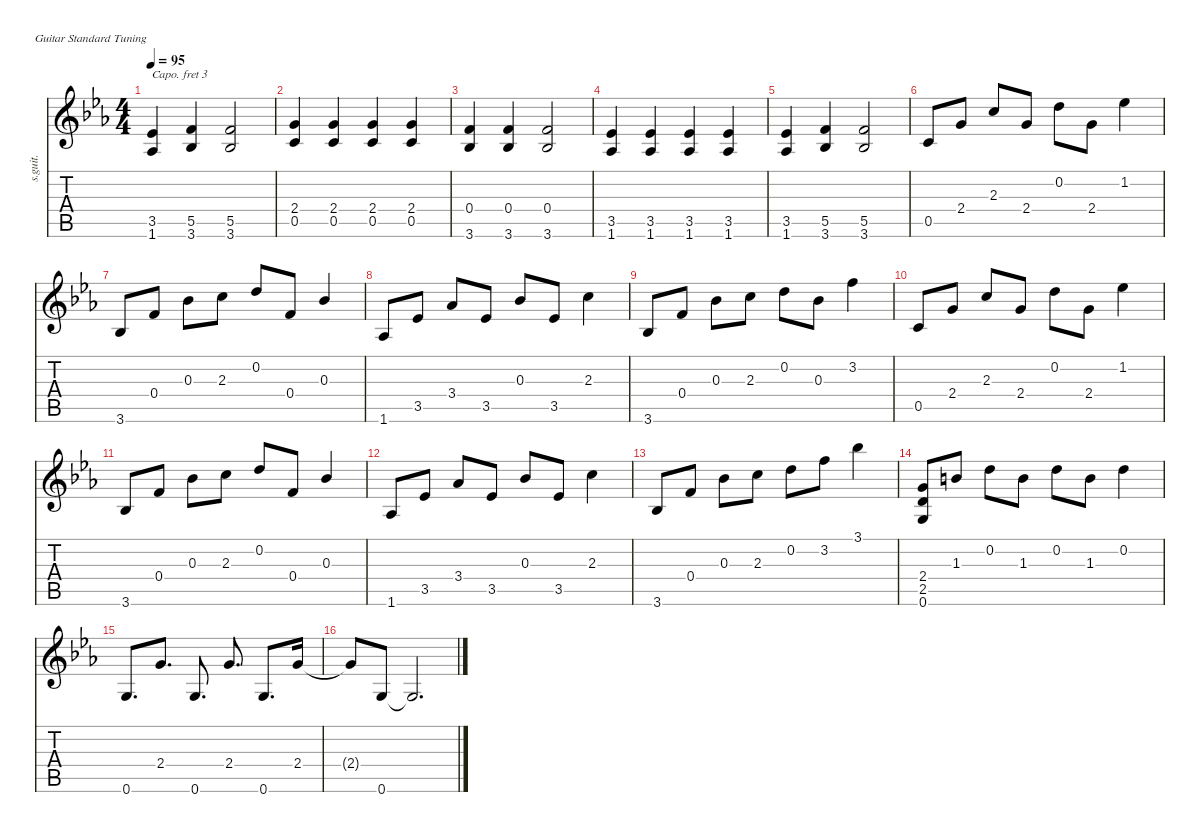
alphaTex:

\defaultSystemsLayout 4
\hideDynamics
\bracketExtendMode nobrackets
\track ("piano" "s.guit.") {defaultSystemsLayout 4 instrument acousticguitarsteel}
\staff {score tabs}
\capo 3
\tuning (E4 B3 G3 D3 A2 E2)
\ts (4 4)
\tempo 95
\clef g2
\ks eb
(1.6{acc b} 3.5{acc b}).4{dy mf beam Up} (5.5{acc forcenatural} 3.6{acc b}).4{beam Up} (5.5{acc forcenatural} 3.6{acc b}).2{beam Up} |
(2.4{acc forcenatural} 0.5{acc forcenatural}).4{beam Up} (2.4{acc forcenatural} 0.5{acc forcenatural}).4{beam Up} (2.4{acc forcenatural} 0.5{acc forcenatural}).4{beam Up} (2.4{acc forcenatural} 0.5{acc forcenatural}).4{beam Up} |
(0.4{acc forcenatural} 3.6{acc b}).4{beam Up} (0.4{acc forcenatural} 3.6{acc b}).4{beam Up} (0.4{acc forcenatural} 3.6{acc b}).2{beam Up} |
(1.6{acc b} 3.5{acc b}).4{beam Up} (1.6{acc b} 3.5{acc b}).4{beam Up} (1.6{acc b} 3.5{acc b}).4{beam Up} (1.6{acc b} 3.5{acc b}).4{beam Up} |
(1.6{acc b} 3.5{acc b}).4{beam Up} (5.5{acc forcenatural} 3.6{acc b}).4{beam Up} (5.5{acc forcenatural} 3.6{acc b}).2{beam Up} |
0.5{acc forcenatural}.8{beam Up} 2.4{acc forcenatural}.8{beam Up} 2.3{acc forcenatural}.8{beam Up} 2.4{acc forcenatural}.8{beam Up} 0.2{acc forcenatural}.8{beam Down} 2.4{acc forcenatural}.8{beam Down} 1.2{acc b}.4{beam Down} |
3.6{acc b}.8{beam Up} 0.4{acc forcenatural}.8{beam Up} 0.3{acc b}.8{beam Down} 2.3{acc forcenatural}.8{beam Down} 0.2{acc forcenatural}.8{beam Up} 0.4{acc forcenatural}.8{beam Up} 0.3{acc b}.4{beam Up} |
1.6{acc b}.8{beam Up} 3.5{acc b}.8{beam Up} 3.4{acc b}.8{beam Up} 3.5{acc b}.8{beam Up} 0.3{acc b}.8{beam Up} 3.5{acc b}.8{beam Up} 2.3{acc forcenatural}.4{beam Down} |
3.6{acc b}.8{beam Up} 0.4{acc forcenatural}.8{beam Up} 0.3{acc b}.8{beam Down} 2.3{acc forcenatural}.8{beam Down} 0.2{acc forcenatural}.8{beam Down} 0.3{acc b}.8{beam Down} 3.2{acc forcenatural}.4{beam Down} |
0.5{acc forcenatural}.8{beam Up} 2.4{acc forcenatural}.8{beam Up} 2.3{acc forcenatural}.8{beam Up} 2.4{acc forcenatural}.8{beam Up} 0.2{acc forcenatural}.8{beam Down} 2.4{acc forcenatural}.8{beam Down} 1.2{acc b}.4{beam Down} |
3.6{acc b}.8{beam Up} 0.4{acc forcenatural}.8{beam Up} 0.3{acc b}.8{beam Down} 2.3{acc forcenatural}.8{beam Down} 0.2{acc forcenatural}.8{beam Up} 0.4{acc forcenatural}.8{beam Up} 0.3{acc b}.4{beam Up} |
1.6{acc b}.8{beam Up} 3.5{acc b}.8{beam Up} 3.4{acc b}.8{beam Up} 3.5{acc b}.8{beam Up} 0.3{acc b}.8{beam Up} 3.5{acc b}.8{beam Up} 2.3{acc forcenatural}.4{beam Down} |
3.6{acc b}.8{beam Up} 0.4{acc forcenatural}.8{beam Up} 0.3{acc b}.8{beam Down} 2.3{acc forcenatural}.8{beam Down} 0.2{acc forcenatural}.8{beam Down} 3.2{acc forcenatural}.8{beam Down} 3.1{acc b}.4{beam Down} |
(0.6{acc forcenatural} 2.4{acc forcenatural} 2.5{acc forcenatural}).8{beam Up} 1.3{acc forcenatural}.8{beam Up} 0.2{acc forcenatural}.8{beam Down} 1.3{acc forcenatural}.8{beam Down} 0.2{acc forcenatural}.8{beam Down} 1.3{acc forcenatural}.8{beam Down} 0.2{acc forcenatural}.4{beam Down} |
0.6{acc forcenatural}.8{d beam Up} 2.4{acc forcenatural}.8{d beam Up} 0.6{acc forcenatural}.8{d beam Up} 2.4{acc forcenatural}.8{d beam Up} 0.6{acc forcenatural}.8{d beam Up} 2.4{acc forcenatural}.16{beam Up} |
2.4{t acc forcenatural}.8{beam Up} 0.6{acc forcenatural}.8{beam Up} 0.6{t acc forcenatural}.2{d beam Up}
